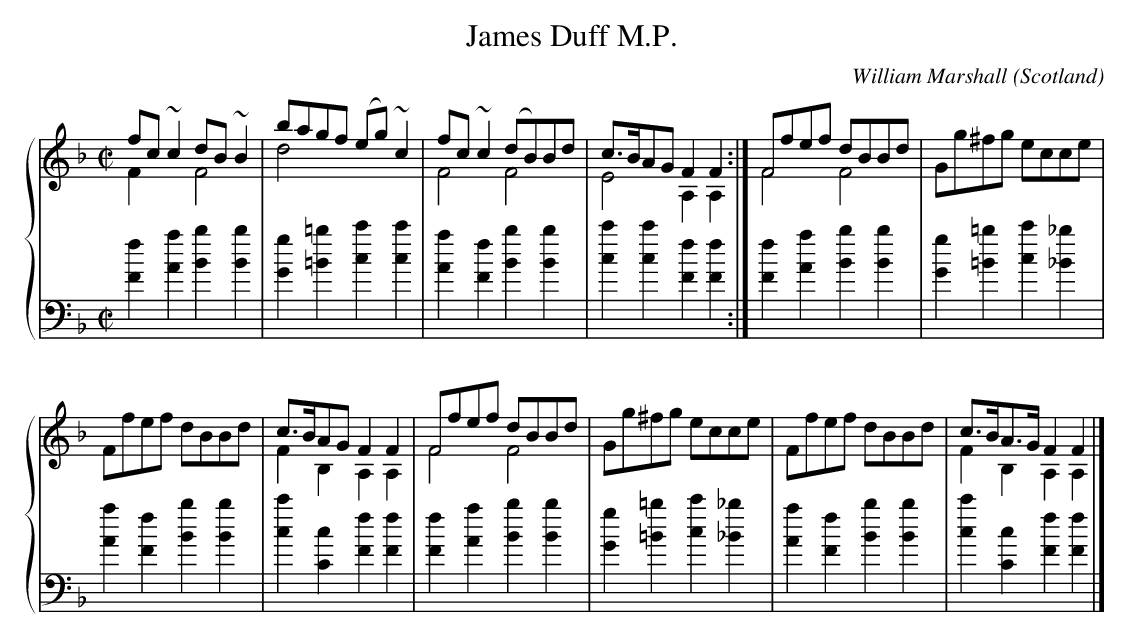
X:1
T:James Duff M.P.
C:William Marshall
L:1/8
M:C|
O:Scotland
K:F
%%staves {1 2}
V:1
fc ~!=!c2 dB ~B2 & F2 x2 F4 | bagf (eg) ~!=!c2 & d4 x4 | \
fc ~!=!c2 (dB)Bd & F4    F4 | c>BAG F2 F2 & E4 A,2 A,2 :| \
Ffef dBBd & F4 F4 | Gg^fg ecce | ! Ffef dBBd | c>BAG  F2 F2 & F2 B,2 A,2 A,2 |\
Ffef dBBd & F4 F4 | Gg^fg ecce |   Ffef dBBd | c>BA>G F2 F2 & F2 B,2 A,2 A,2 |]
V:2 clef=bass
L:1/4
[Ff] [Aa] [Bb] [Bb] | [Gg] [=B=b] [cc'] [cc']  | [Aa] [Ff] [Bb] [Bb] | [cc'] [cc'] [Ff] [Ff] :| \
[Ff] [Aa] [Bb] [Bb] | [Gg] [=B=b] [cc'] [_B_b] | [Aa] [Ff] [Bb] [Bb] | [cc'] [Cc] [Ff] [Ff] | \
[Ff] [Aa] [Bb] [Bb] | [Gg] [=B=b] [cc'] [_B_b]  | [Aa] [Ff] [Bb] [Bb] | [cc'] [Cc] [Ff] [Ff] |]
